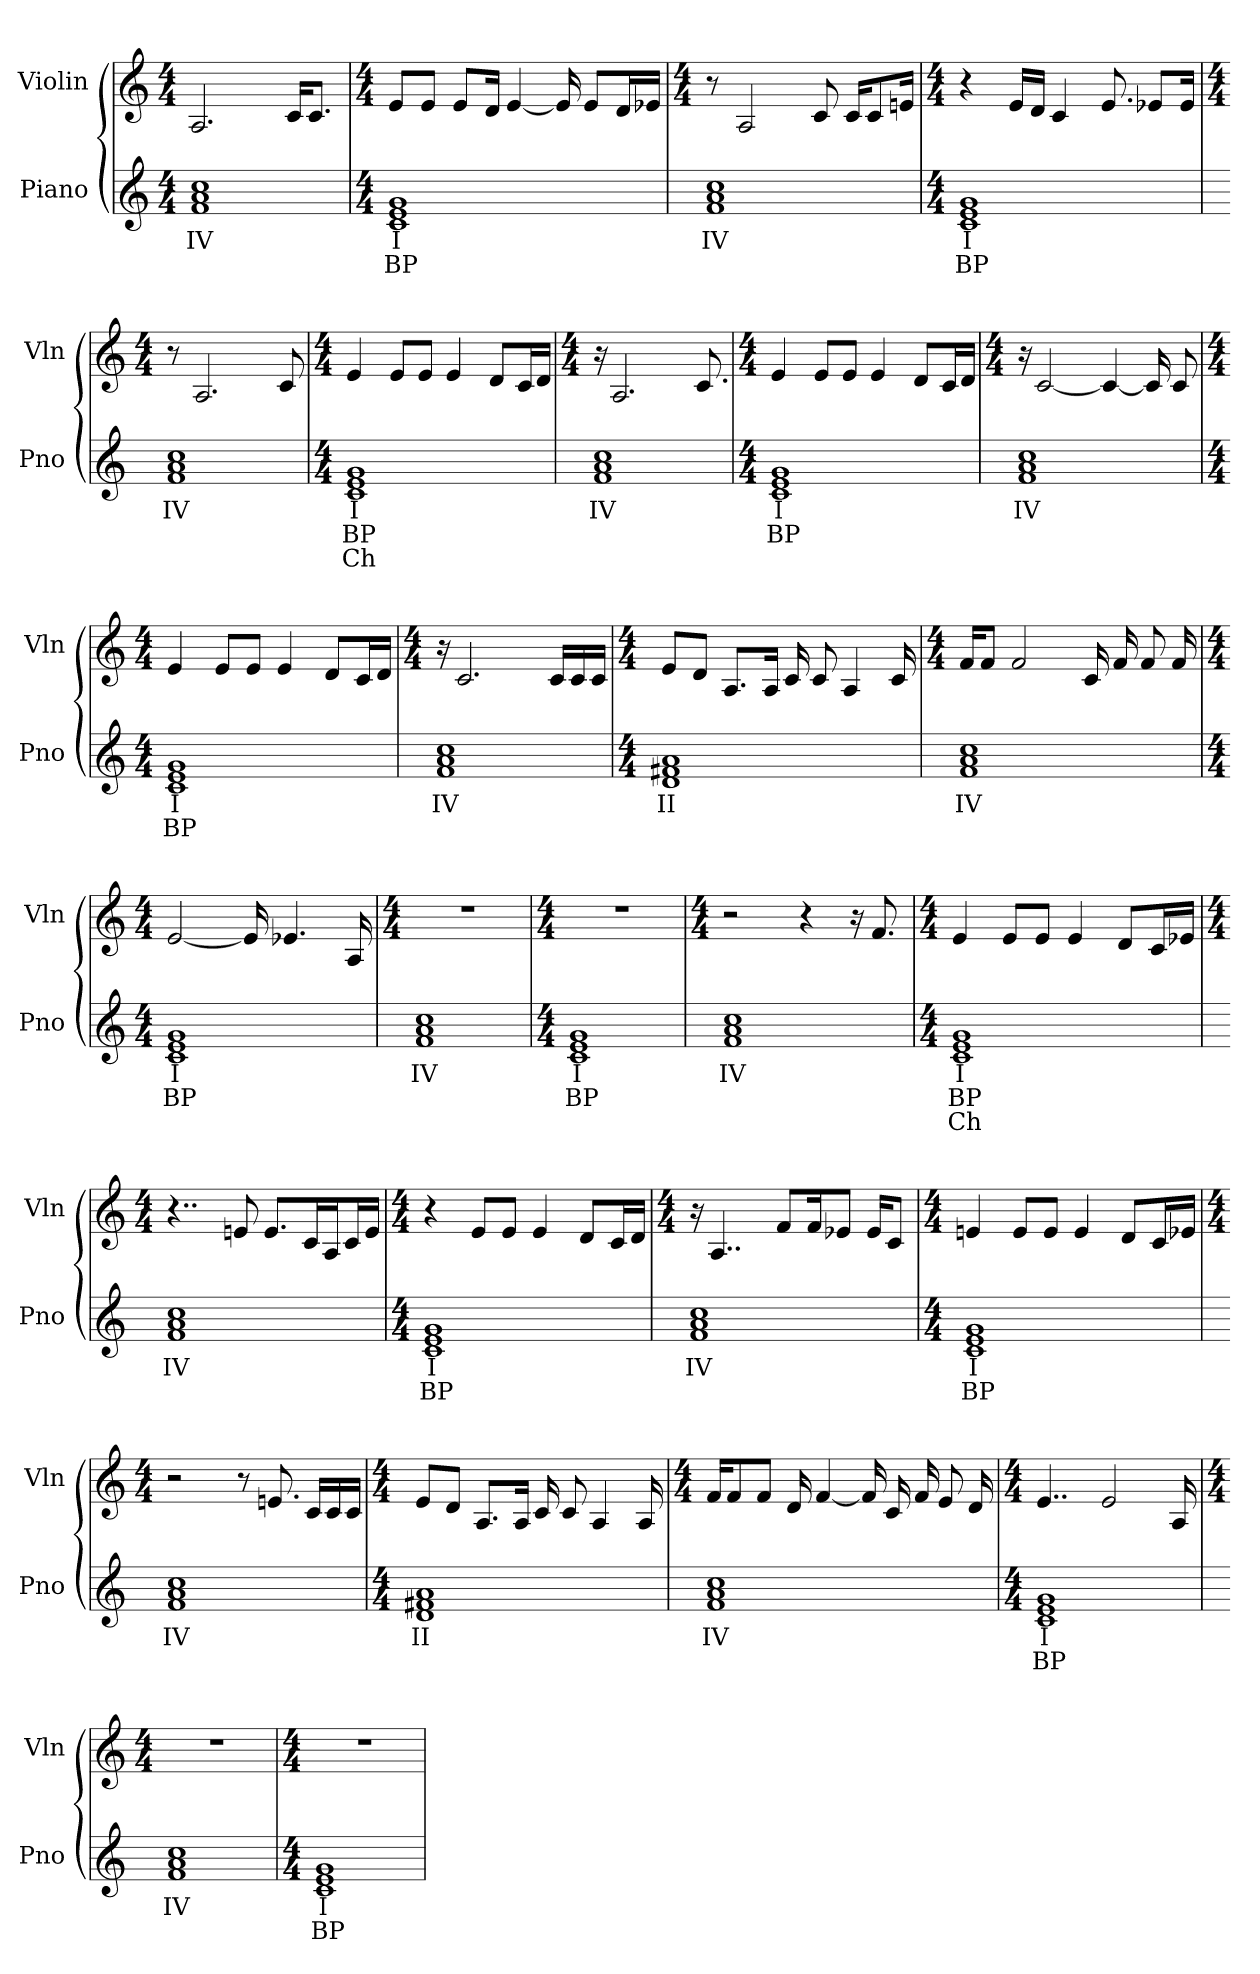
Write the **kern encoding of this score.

**kern	**text	**text	**text	**kern
*part2	*part2	*part2	*part2	*part1
*staff2	*staff2	*staff2	*staff2	*staff1
*I"Piano	*	*	*	*I"Violin
*I'Pno	*	*	*	*I'Vln
*k[]	*	*	*	*
*C:	*	*	*	*
*M4/4	*	*	*	*M4/4
=	=	=	=	=
1f 1a 1cc	IV	.	.	2.A
.	.	.	.	16cKL
.	.	.	.	8.cJ
=	=	=	=	=
*k[]	*	*	*	*
*C:	*	*	*	*
*M4/4	*	*	*	*M4/4
1c 1e 1g	I	BP	.	8eL
.	.	.	.	8eJ
.	.	.	.	8eL
.	.	.	.	16dJk
.	.	.	.	[4e
.	.	.	.	16e]
.	.	.	.	8eL
.	.	.	.	16dL
.	.	.	.	16e-XJJ
=	=	=	=	=
*k[]	*	*	*	*
*C:	*	*	*	*
*	*	*	*	*M4/4
1f 1a 1cc	IV	.	.	8r
.	.	.	.	2A
.	.	.	.	8c
.	.	.	.	16cKL
.	.	.	.	8c
.	.	.	.	16enJk
=	=	=	=	=
*k[]	*	*	*	*
*C:	*	*	*	*
*M4/4	*	*	*	*M4/4
1c 1e 1g	I	BP	.	4r
.	.	.	.	16eLL
.	.	.	.	16dJJ
.	.	.	.	4c
.	.	.	.	8.e
.	.	.	.	8e-XL
.	.	.	.	16e-Jk
=	=	=	=	=
*k[]	*	*	*	*
*C:	*	*	*	*
*	*	*	*	*M4/4
1f 1a 1cc	IV	.	.	8r
.	.	.	.	2.A
.	.	.	.	8c
=	=	=	=	=
*k[]	*	*	*	*
*C:	*	*	*	*
*M4/4	*	*	*	*M4/4
1c 1e 1g	I	BP	Ch	4e
.	.	.	.	8eL
.	.	.	.	8eJ
.	.	.	.	4e
.	.	.	.	8dL
.	.	.	.	16cL
.	.	.	.	16dJJ
=	=	=	=	=
*k[]	*	*	*	*
*C:	*	*	*	*
*	*	*	*	*M4/4
1f 1a 1cc	IV	.	.	16r
.	.	.	.	2.A
.	.	.	.	8.c
=	=	=	=	=
*k[]	*	*	*	*
*C:	*	*	*	*
*M4/4	*	*	*	*M4/4
1c 1e 1g	I	BP	.	4e
.	.	.	.	8eL
.	.	.	.	8eJ
.	.	.	.	4e
.	.	.	.	8dL
.	.	.	.	16cL
.	.	.	.	16dJJ
=	=	=	=	=
*k[]	*	*	*	*
*C:	*	*	*	*
*	*	*	*	*M4/4
1f 1a 1cc	IV	.	.	16r
.	.	.	.	[2c
.	.	.	.	4c_
.	.	.	.	16c]
.	.	.	.	8c
=	=	=	=	=
*k[]	*	*	*	*
*C:	*	*	*	*
*M4/4	*	*	*	*M4/4
1c 1e 1g	I	BP	.	4e
.	.	.	.	8eL
.	.	.	.	8eJ
.	.	.	.	4e
.	.	.	.	8dL
.	.	.	.	16cL
.	.	.	.	16dJJ
=	=	=	=	=
*k[]	*	*	*	*
*C:	*	*	*	*
*	*	*	*	*M4/4
1f 1a 1cc	IV	.	.	16r
.	.	.	.	2.c
.	.	.	.	16cLL
.	.	.	.	16c
.	.	.	.	16cJJ
=	=	=	=	=
*k[]	*	*	*	*
*C:	*	*	*	*
*M4/4	*	*	*	*M4/4
1d 1f#X 1a	II	.	.	8eL
.	.	.	.	8dJ
.	.	.	.	8.AL
.	.	.	.	16AJk
.	.	.	.	16cLL
.	.	.	.	8cJ
.	.	.	.	4A
.	.	.	.	16c
=	=	=	=	=
*k[]	*	*	*	*
*C:	*	*	*	*
*	*	*	*	*M4/4
1f 1a 1cc	IV	.	.	16fKL
.	.	.	.	8fJ
.	.	.	.	2f
.	.	.	.	16c
.	.	.	.	16fLL
.	.	.	.	8f
.	.	.	.	16fJk
=	=	=	=	=
*k[]	*	*	*	*
*C:	*	*	*	*
*M4/4	*	*	*	*M4/4
1c 1e 1g	I	BP	.	[2e
.	.	.	.	16e]
.	.	.	.	4.e-X
.	.	.	.	16A
=	=	=	=	=
*k[]	*	*	*	*
*C:	*	*	*	*
*	*	*	*	*M4/4
1f 1a 1cc	IV	.	.	1r
=	=	=	=	=
*k[]	*	*	*	*
*C:	*	*	*	*
*M4/4	*	*	*	*M4/4
1c 1e 1g	I	BP	.	1r
=	=	=	=	=
*k[]	*	*	*	*
*C:	*	*	*	*
*	*	*	*	*M4/4
1f 1a 1cc	IV	.	.	2r
.	.	.	.	4r
.	.	.	.	16r
.	.	.	.	8.f
=	=	=	=	=
*k[]	*	*	*	*
*C:	*	*	*	*
*M4/4	*	*	*	*M4/4
1c 1e 1g	I	BP	Ch	4e
.	.	.	.	8eL
.	.	.	.	8eJ
.	.	.	.	4e
.	.	.	.	8dL
.	.	.	.	16cL
.	.	.	.	16e-XJJ
=	=	=	=	=
*k[]	*	*	*	*
*C:	*	*	*	*
*	*	*	*	*M4/4
1f 1a 1cc	IV	.	.	4..r
.	.	.	.	8en
.	.	.	.	8.eL
.	.	.	.	16cL
.	.	.	.	16AJ
.	.	.	.	16cL
.	.	.	.	16eJJ
=	=	=	=	=
*k[]	*	*	*	*
*C:	*	*	*	*
*M4/4	*	*	*	*M4/4
1c 1e 1g	I	BP	.	4r
.	.	.	.	8eL
.	.	.	.	8eJ
.	.	.	.	4e
.	.	.	.	8dL
.	.	.	.	16cL
.	.	.	.	16dJJ
=	=	=	=	=
*k[]	*	*	*	*
*C:	*	*	*	*
*	*	*	*	*M4/4
1f 1a 1cc	IV	.	.	16r
.	.	.	.	4..A
.	.	.	.	8fL
.	.	.	.	16fK
.	.	.	.	8e-XJ
.	.	.	.	16e-KL
.	.	.	.	8cJ
=	=	=	=	=
*k[]	*	*	*	*
*C:	*	*	*	*
*M4/4	*	*	*	*M4/4
1c 1e 1g	I	BP	.	4en
.	.	.	.	8eL
.	.	.	.	8eJ
.	.	.	.	4e
.	.	.	.	8dL
.	.	.	.	16cL
.	.	.	.	16e-XJJ
=	=	=	=	=
*k[]	*	*	*	*
*C:	*	*	*	*
*	*	*	*	*M4/4
1f 1a 1cc	IV	.	.	2r
.	.	.	.	8r
.	.	.	.	8.en
.	.	.	.	16cLL
.	.	.	.	16c
.	.	.	.	16cJJ
=	=	=	=	=
*k[]	*	*	*	*
*C:	*	*	*	*
*M4/4	*	*	*	*M4/4
1d 1f#X 1a	II	.	.	8eL
.	.	.	.	8dJ
.	.	.	.	8.AL
.	.	.	.	16AJk
.	.	.	.	16cLL
.	.	.	.	8cJ
.	.	.	.	4A
.	.	.	.	16A
=	=	=	=	=
*k[]	*	*	*	*
*C:	*	*	*	*
*	*	*	*	*M4/4
1f 1a 1cc	IV	.	.	16fKL
.	.	.	.	8f
.	.	.	.	8fJ
.	.	.	.	16d
.	.	.	.	[4f
.	.	.	.	16f]
.	.	.	.	16c
.	.	.	.	16fLL
.	.	.	.	8e
.	.	.	.	16dJk
=	=	=	=	=
*k[]	*	*	*	*
*C:	*	*	*	*
*M4/4	*	*	*	*M4/4
1c 1e 1g	I	BP	.	4..e
.	.	.	.	2e
.	.	.	.	16A
=	=	=	=	=
*k[]	*	*	*	*
*C:	*	*	*	*
*	*	*	*	*M4/4
1f 1a 1cc	IV	.	.	1r
=	=	=	=	=
*k[]	*	*	*	*
*C:	*	*	*	*
*M4/4	*	*	*	*M4/4
1c 1e 1g	I	BP	.	1r
=	=	=	=	=
*-	*-	*-	*-	*-
